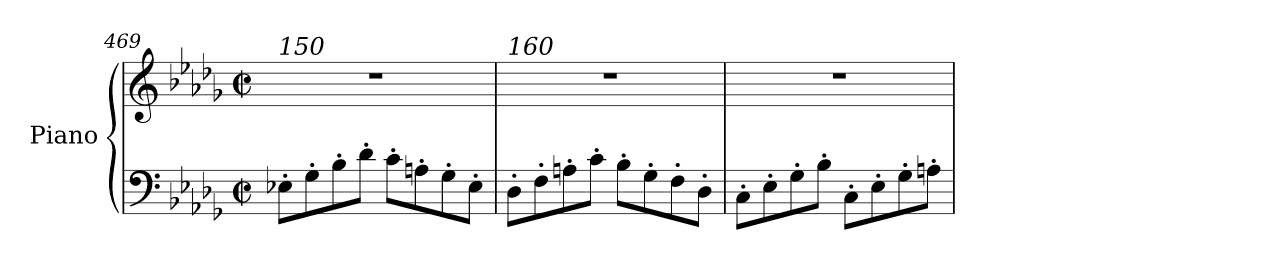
**kern	**kern
*part1	*part1
*staff2	*staff1
*I"Piano	*
*I'Pno	*
*clefF4	*clefG2
*k[b-e-a-d-g-]	*k[b-e-a-d-g-]
*M2/2	*M2/2
*met(c|)	*met(c|)
=469	=469
!	!LO:TX:a:i:t=150
8E-X'\L	1r
8G-'\	.
8B-'\	.
8d-'\J	.
8c'\L	.
8An'\	.
8G-'\	.
8E-'\J	.
!!LO:LB:g=z
=470	=470
!	!LO:TX:a:i:t=160
8D-'\L	1r
8F'\	.
8An'\	.
8c'\J	.
8B-'\L	.
8G-'\	.
8F'\	.
8D-'\J	.
=471	=471
8C'\L	1r
8E-'\	.
8G-'\	.
8B-'\J	.
8C'\L	.
8E-'\	.
8G-'\	.
8An'\J	.
=	=
*-	*-
